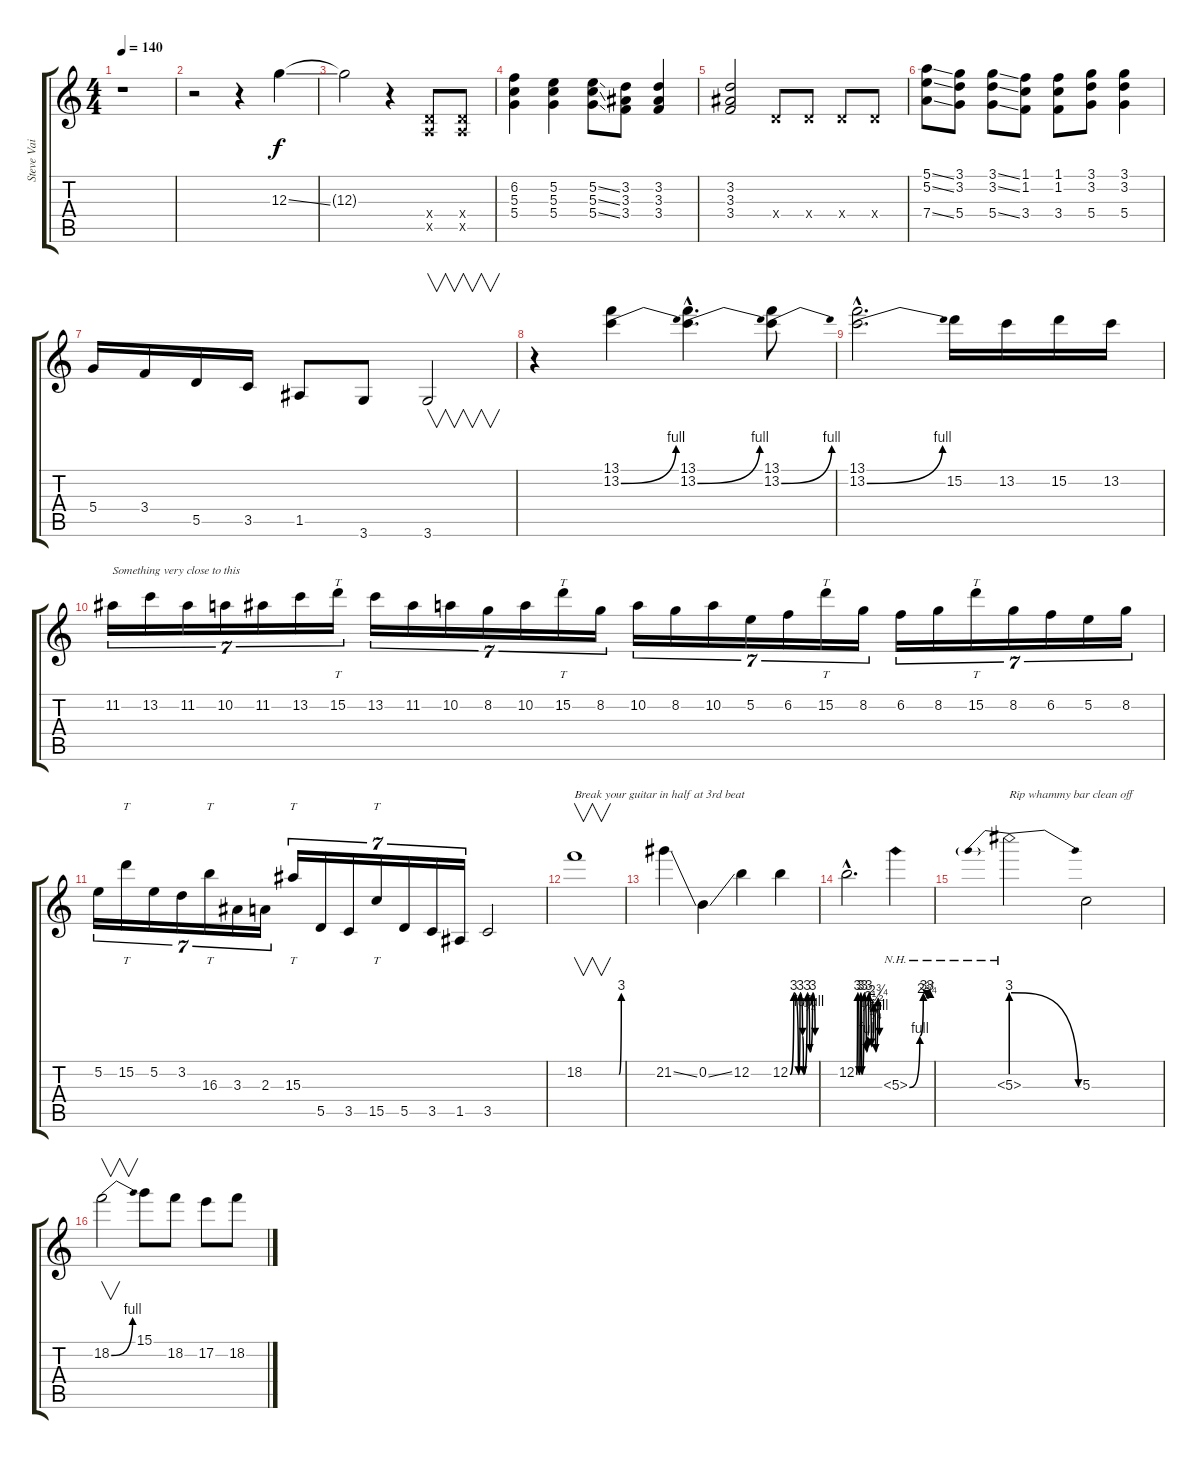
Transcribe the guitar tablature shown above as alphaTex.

\track ("Steve Vai" "Steve Vai") {instrument overdrivenguitar}
\staff {score tabs}
\tuning (E4 B3 G3 D3 A2 E2) {hide}
\ts (4 4)
\tempo 140
\clef g2
\ks c
r.1{dy f} |
r.2 r.4 12.3{ss}.4 |
12.3{t}.2 r.4 (0.4{x} 0.5{x}).8 (0.4{x} 0.5{x}).8 |
(6.2 5.3 5.4).4 (5.2 5.3 5.4).4 (5.2{ss} 5.3{ss} 5.4{ss}).8 (3.2 3.3 3.4).8 (3.2 3.3 3.4).4 |
(3.2 3.3 3.4).2 0.4{x}.8 0.4{x}.8 0.4{x}.8 0.4{x}.8 |
(5.1{ss} 5.2{ss} 7.4{ss}).8 (3.1 3.2 5.4).8 (3.1{ss} 3.2{ss} 5.4{ss}).8 (1.1 1.2 3.4).8 (1.1 1.2 3.4).8 (3.1 3.2 5.4).8 (3.1 3.2 5.4).4 |
5.4.16 3.4.16 5.5.16 3.5.16 1.5.8 3.6.8 3.6.2{v} |
r.4 (13.1 13.2{be (bend 0 0 60 4)}).4 (13.1{hac} 13.2{be (bend 0 0 60 4) hac}).4{d} (13.1 13.2{be (bend 0 0 60 4)}).8 |
(13.1{hac} 13.2{be (bend 0 0 60 4) hac}).2{d} 15.2.16 13.2.16 15.2.16 13.2.16 |
11.2.16{tu (7 4) txt "Something very close to this"} 13.2.16{tu (7 4)} 11.2.16{tu (7 4)} 10.2.16{tu (7 4)} 11.2.16{tu (7 4)} 13.2.16{tu (7 4)} 15.2.16{tt tu (7 4)} 13.2.16{tu (7 4)} 11.2.16{tu (7 4)} 10.2.16{tu (7 4)} 8.2.16{tu (7 4)} 10.2.16{tu (7 4)} 15.2.16{tt tu (7 4)} 8.2.16{tu (7 4)} 10.2.16{tu (7 4)} 8.2.16{tu (7 4)} 10.2.16{tu (7 4)} 5.2.16{tu (7 4)} 6.2.16{tu (7 4)} 15.2.16{tt tu (7 4)} 8.2.16{tu (7 4)} 6.2.16{tu (7 4)} 8.2.16{tu (7 4)} 15.2.16{tt tu (7 4)} 8.2.16{tu (7 4)} 6.2.16{tu (7 4)} 5.2.16{tu (7 4)} 8.2.16{tu (7 4)} |
5.2.16{tu (7 4)} 15.2.16{tt tu (7 4)} 5.2.16{tu (7 4)} 3.2.16{tu (7 4)} 16.3.16{tt tu (7 4)} 3.3.16{tu (7 4)} 2.3.16{tu (7 4)} 15.3.16{tt tu (7 4)} 5.5.16{tu (7 4)} 3.5.16{tu (7 4)} 15.5.16{tt tu (7 4)} 5.5.16{tu (7 4)} 3.5.16{tu (7 4)} 1.5.16{tu (7 4)} 3.5.2 |
18.2{be (custom 0 0 30 0 45 0 56 0 60 12)}.1{v txt "Break your guitar in half at 3rd beat"} |
21.2{ss}.4 0.2{ss}.4 12.2.4 12.2{be (custom 0 0 9 12 20 0 24 12 30 4 32 0 41 12 47 1 54 12 60 4)}.4 |
12.2{be (custom 0 0 3 12 7 0 11 12 14 0 20 12 26 1 30 4 32 12 39 2 45 10 50 1 56 11 60 4) hac}.2{d} 5.3{be (custom 0 0 30 4 40 12 50 11 60 12) nh}.4 |
5.3{be (prebendrelease 0 12 60 0) nh}.2{txt "Rip whammy bar clean off"} 5.3.2 |
18.2{be (bend 0 0 60 4)}.2{v} 15.1.8 18.2.8 17.2.8 18.2.8
